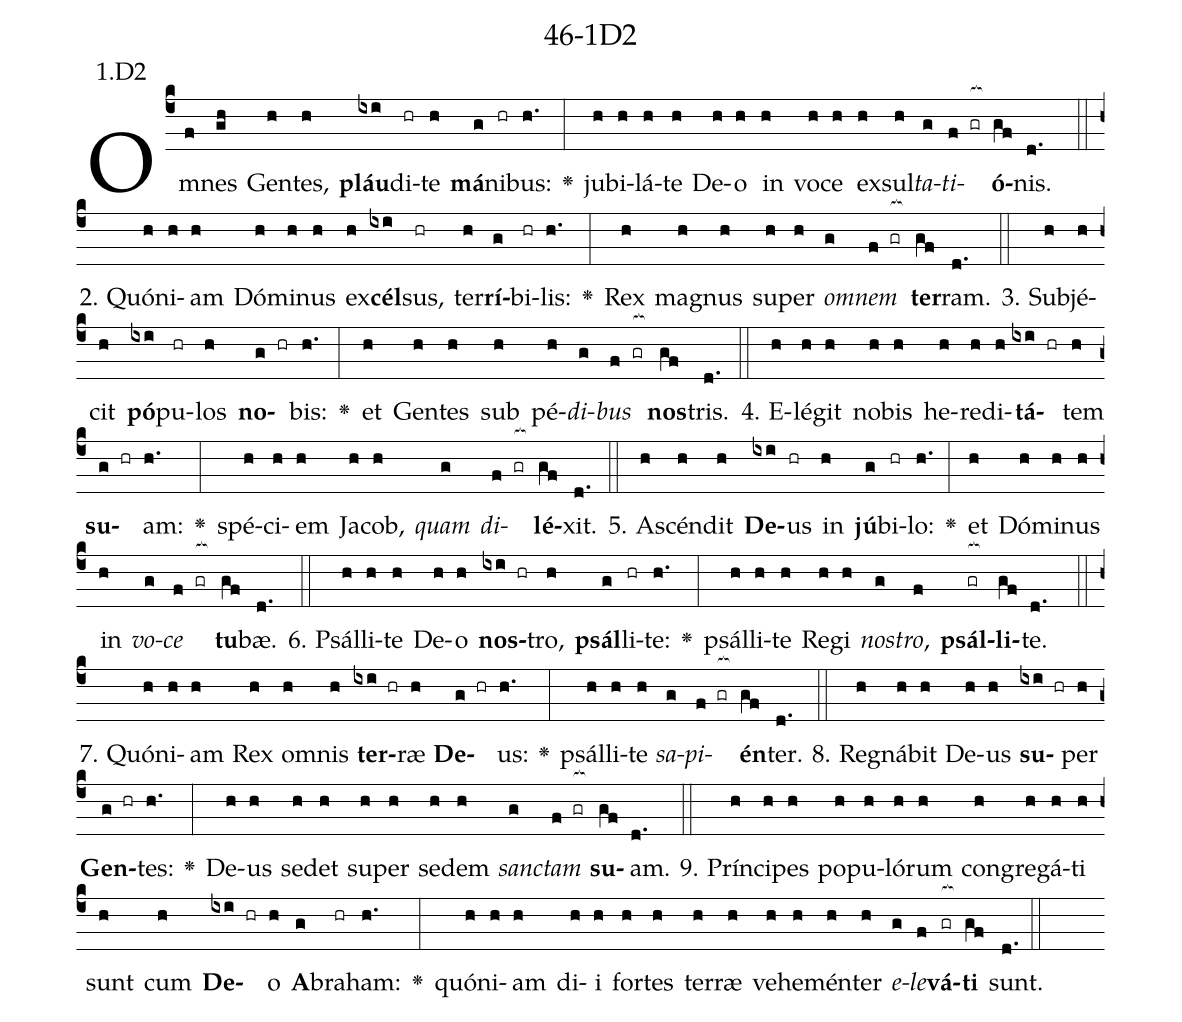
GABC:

name: 46-1D2;
annotation: 1.D2;
%%
(c4)Om(f)nes(gh) Gen(h)tes,(h) <b>pláu</b>(ixi)di(hr)te(h) <b>má</b>(g)ni(hr)bus:(h.) <v>\greheightstar</v>(:) ju(h)bi(h)lá(h)te(h) De(h)o(h) in(h) vo(h)ce(h) ex(h)sul(h)<i>ta</i>(g)<i>ti</i>(f gr[ocb:1{])<b>ó</b>(gf[ocb:0}])nis.(d.) (::)
2. Quón(h)i(h)am(h) Dó(h)mi(h)nus(h) ex(h)<b>cél</b>(ixi)sus,(hr) ter(h)<b>rí</b>(g)bi(hr)lis:(h.) <v>\greheightstar</v>(:) Rex(h) ma(h)gnus(h) su(h)per(h) <i>om</i>(g)<i>nem</i>(f gr[ocb:1{]) <b>ter</b>(gf[ocb:0}])ram.(d.) (::)
3. Sub(h)jé(h)cit(h) <b>pó</b>(ixi)pu(hr)los(h) <b>no</b>(g hr)bis:(h.) <v>\greheightstar</v>(:) et(h) Gen(h)tes(h) sub(h) pé(h)<i>di</i>(g)<i>bus</i>(f gr[ocb:1{]) <b>nos</b>(gf[ocb:0}])tris.(d.) (::)
4. E(h)lé(h)git(h) no(h)bis(h) he(h)re(h)di(h)<b>tá</b>(ixi hr)tem(h) <b>su</b>(g hr)am:(h.) <v>\greheightstar</v>(:) spé(h)ci(h)em(h) Ja(h)cob,(h) <i>quam</i>(g) <i>di</i>(f gr[ocb:1{])<b>lé</b>(gf[ocb:0}])xit.(d.) (::)
5. A(h)scén(h)dit(h) <b>De</b>(ixi)us(hr) in(h) <b>jú</b>(g)bi(hr)lo:(h.) <v>\greheightstar</v>(:) et(h) Dó(h)mi(h)nus(h) in(h) <i>vo</i>(g)<i>ce</i>(f gr[ocb:1{]) <b>tu</b>(gf[ocb:0}])bæ.(d.) (::)
6. Psál(h)li(h)te(h) De(h)o(h) <b>nos</b>(ixi hr)tro,(h) <b>psál</b>(g)li(hr)te:(h.) <v>\greheightstar</v>(:) psál(h)li(h)te(h) Re(h)gi(h) <i>nos</i>(g)<i>tro</i>,(f) <b>psál</b>(gr[ocb:1{])<b>li</b>(gf[ocb:0}])te.(d.) (::)
7. Quón(h)i(h)am(h) Rex(h) om(h)nis(h) <b>ter</b>(ixi hr)ræ(h) <b>De</b>(g hr)us:(h.) <v>\greheightstar</v>(:) psál(h)li(h)te(h) <i>sa</i>(g)<i>pi</i>(f gr[ocb:1{])<b>én</b>(gf[ocb:0}])ter.(d.) (::)
8. Re(h)gná(h)bit(h) De(h)us(h) <b>su</b>(ixi hr)per(h) <b>Gen</b>(g hr)tes:(h.) <v>\greheightstar</v>(:) De(h)us(h) se(h)det(h) su(h)per(h) se(h)dem(h) <i>sanc</i>(g)<i>tam</i>(f gr[ocb:1{]) <b>su</b>(gf[ocb:0}])am.(d.) (::)
9. Prín(h)ci(h)pes(h) po(h)pu(h)ló(h)rum(h) con(h)gre(h)gá(h)ti(h) sunt(h) cum(h) <b>De</b>(ixi hr)o(h) <b>A</b>(g)bra(hr)ham:(h.) <v>\greheightstar</v>(:) quón(h)i(h)am(h) di(h)i(h) for(h)tes(h) ter(h)ræ(h) ve(h)he(h)mén(h)ter(h) <i>e</i>(g)<i>le</i>(f)<b>vá</b>(gr[ocb:1{])<b>ti</b>(gf[ocb:0}]) sunt.(d.) (::)
